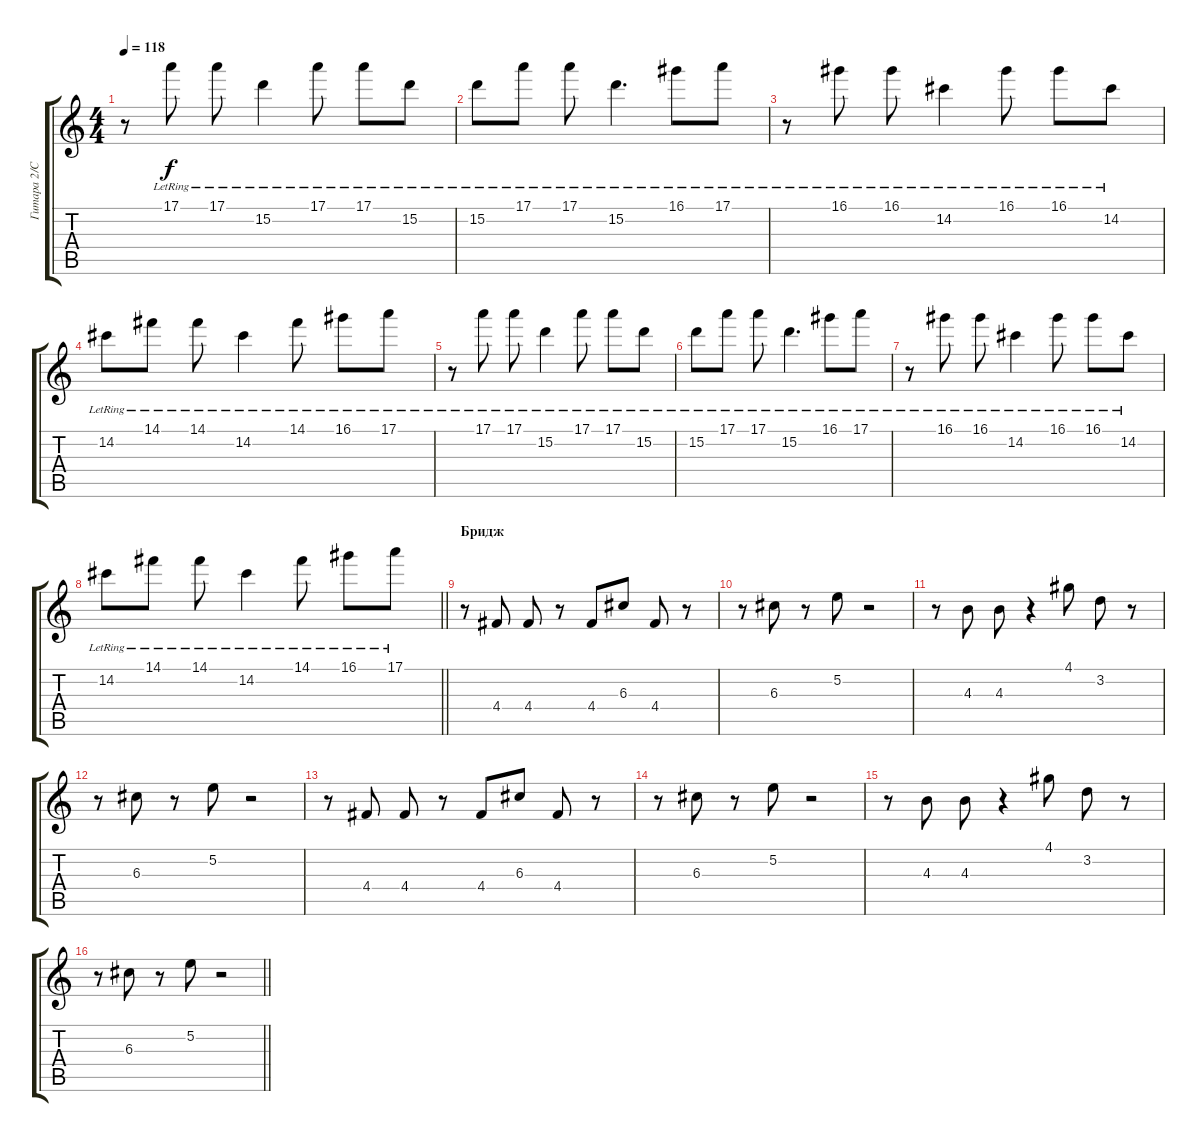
\track ("Гитара 2/Саксофон" "Гитара 2/С") {instrument electricguitarjazz}
\staff {score tabs}
\tuning (E4 B3 G3 D3 A2 E2) {hide}
\ts (4 4)
\tempo 118
\clef g2
\ks c
r.8{dy f} 17.1{lr}.8 17.1{lr}.8 15.2{lr}.4 17.1{lr}.8 17.1{lr}.8 15.2{lr}.8 |
15.2{lr}.8 17.1{lr}.8 17.1{lr}.8 15.2{lr}.4{d} 16.1{lr}.8 17.1{lr}.8 |
r.8 16.1{lr}.8 16.1{lr}.8 14.2{lr}.4 16.1{lr}.8 16.1{lr}.8 14.2{lr}.8 |
14.2{lr}.8 14.1{lr}.8 14.1{lr}.8 14.2{lr}.4 14.1{lr}.8 16.1{lr}.8 17.1{lr}.8 |
r.8 17.1{lr}.8 17.1{lr}.8 15.2{lr}.4 17.1{lr}.8 17.1{lr}.8 15.2{lr}.8 |
15.2{lr}.8 17.1{lr}.8 17.1{lr}.8 15.2{lr}.4{d} 16.1{lr}.8 17.1{lr}.8 |
r.8 16.1{lr}.8 16.1{lr}.8 14.2{lr}.4 16.1{lr}.8 16.1{lr}.8 14.2{lr}.8 |
\barLineRight lightlight
14.2{lr}.8 14.1{lr}.8 14.1{lr}.8 14.2{lr}.4 14.1{lr}.8 16.1{lr}.8 17.1{lr}.8 |
\section ("" "Бридж")
r.8{volume 13 instrument sopranosax} 4.4.8 4.4.8 r.8 4.4.8 6.3.8 4.4.8 r.8 |
r.8 6.3.8 r.8 5.2.8 r.2 |
r.8 4.3.8 4.3.8 r.4 4.1.8 3.2.8 r.8 |
r.8 6.3.8 r.8 5.2.8 r.2 |
r.8 4.4.8 4.4.8 r.8 4.4.8 6.3.8 4.4.8 r.8 |
r.8 6.3.8 r.8 5.2.8 r.2 |
r.8 4.3.8 4.3.8 r.4 4.1.8 3.2.8 r.8 |
\barLineRight lightlight
r.8 6.3.8 r.8 5.2.8 r.2
